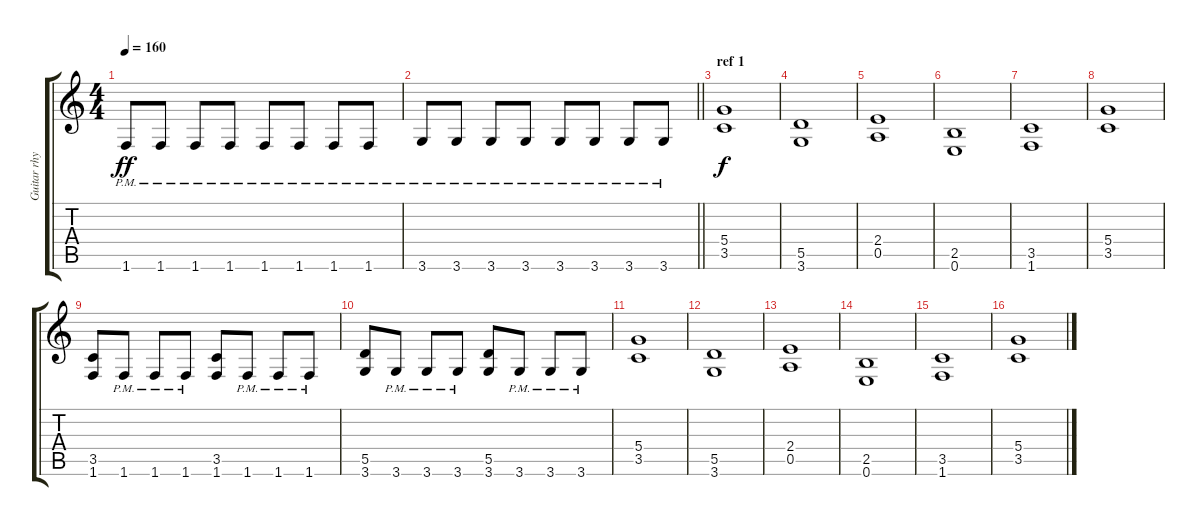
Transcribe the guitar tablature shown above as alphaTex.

\track ("Guitar rhytm" "Guitar rhy") {instrument distortionguitar}
\staff {score tabs}
\tuning (E4 B3 G3 D3 A2 E2) {hide}
\ts (4 4)
\tempo 160
\clef g2
\ks c
1.6{pm}.8{dy ff} 1.6{pm}.8 1.6{pm}.8 1.6{pm}.8 1.6{pm}.8 1.6{pm}.8 1.6{pm}.8 1.6{pm}.8 |
\barLineRight lightlight
3.6{pm}.8 3.6{pm}.8 3.6{pm}.8 3.6{pm}.8 3.6{pm}.8 3.6{pm}.8 3.6{pm}.8 3.6{pm}.8 |
\section ("" "ref 1")
(5.4 3.5).1{dy f} |
(5.5 3.6).1 |
(2.4 0.5).1 |
(2.5 0.6).1 |
(3.5 1.6).1 |
(5.4 3.5).1 |
(3.5 1.6).8 1.6{pm}.8 1.6{pm}.8 1.6{pm}.8 (3.5 1.6).8 1.6{pm}.8 1.6{pm}.8 1.6{pm}.8 |
(5.5 3.6).8 3.6{pm}.8 3.6{pm}.8 3.6{pm}.8 (5.5 3.6).8 3.6{pm}.8 3.6{pm}.8 3.6{pm}.8 |
(5.4 3.5).1 |
(5.5 3.6).1 |
(2.4 0.5).1 |
(2.5 0.6).1 |
(3.5 1.6).1 |
(5.4 3.5).1
